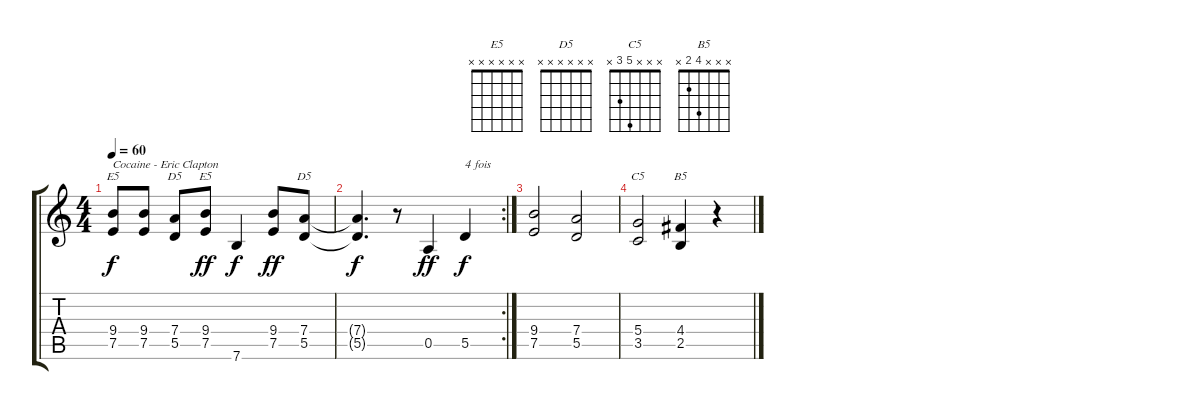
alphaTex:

\track "" {instrument acousticguitarnylon}
\staff {score tabs}
\tuning (E4 B3 G3 D3 A2 E2) {hide}
\chord ("E5" x x x 9 7 x) {firstfret 7}
\chord ("D5" x x x 7 5 x) {firstfret 5}
\chord ("E5" x x x x x x)
\chord ("D5" x x x x x x)
\chord ("C5" x x x 5 3 x)
\chord ("B5" x x x 4 2 x)
\ts (4 4)
\tempo 60
\clef g2
\ks c
(9.4 7.5).8{ch "E5" txt "Cocaine - Eric Clapton" dy f instrument acousticguitarnylon} (9.4 7.5).8 (7.4 5.5).8{ch "D5"} (9.4 7.5).8{ch "E5" dy ff} 7.6.4{dy f} (9.4 7.5).8{dy ff} (7.4 5.5).8{ch "D5"} |
\rc 2
(7.4{t} 5.5{t}).4{d dy f} r.8 0.5.4{dy ff} 5.5.4{txt "4 fois" dy f} |
(9.4 7.5).2 (7.4 5.5).2 |
(5.4 3.5).2{ch "C5"} (4.4 2.5).4{ch "B5"} r.4
